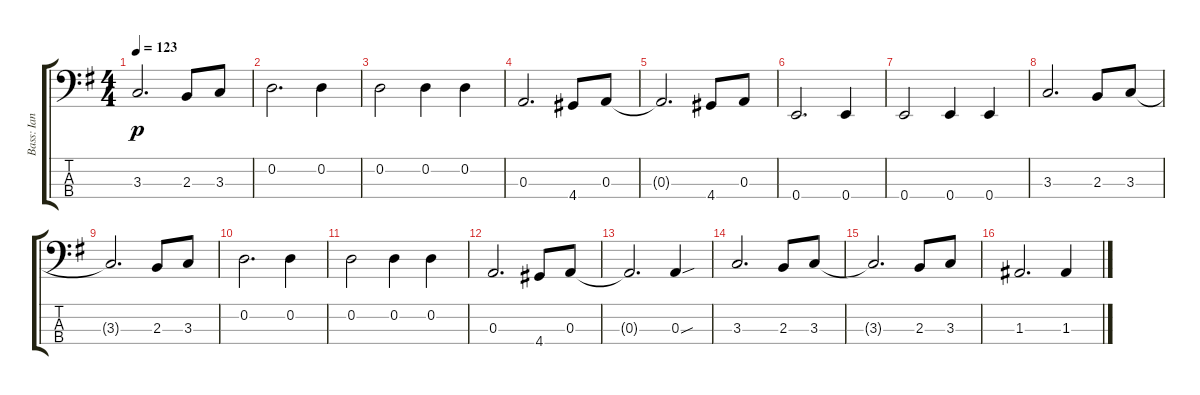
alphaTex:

\track ("Bass: Ian" "Bass: Ian") {instrument electricbassfinger}
\staff {score tabs}
\tuning (G2 D2 A1 E1) {hide}
\ts (4 4)
\tempo 123
\clef f4
\ks g
3.3{t}.2{d dy p} 2.3.8 3.3.8 |
0.2.2{d} 0.2.4 |
0.2.2 0.2.4 0.2.4 |
0.3.2{d} 4.4.8 0.3.8 |
0.3{t}.2{d} 4.4.8 0.3.8 |
0.4.2{d} 0.4.4 |
0.4.2 0.4.4 0.4.4 |
3.3.2{d} 2.3.8 3.3.8 |
3.3{t}.2{d} 2.3.8 3.3.8 |
0.2.2{d} 0.2.4 |
0.2.2 0.2.4 0.2.4 |
0.3.2{d} 4.4.8 0.3.8 |
0.3{t}.2{d} 0.3{sou}.4 |
3.3.2{d} 2.3.8 3.3.8 |
3.3{t}.2{d} 2.3.8 3.3.8 |
1.3.2{d} 1.3.4
